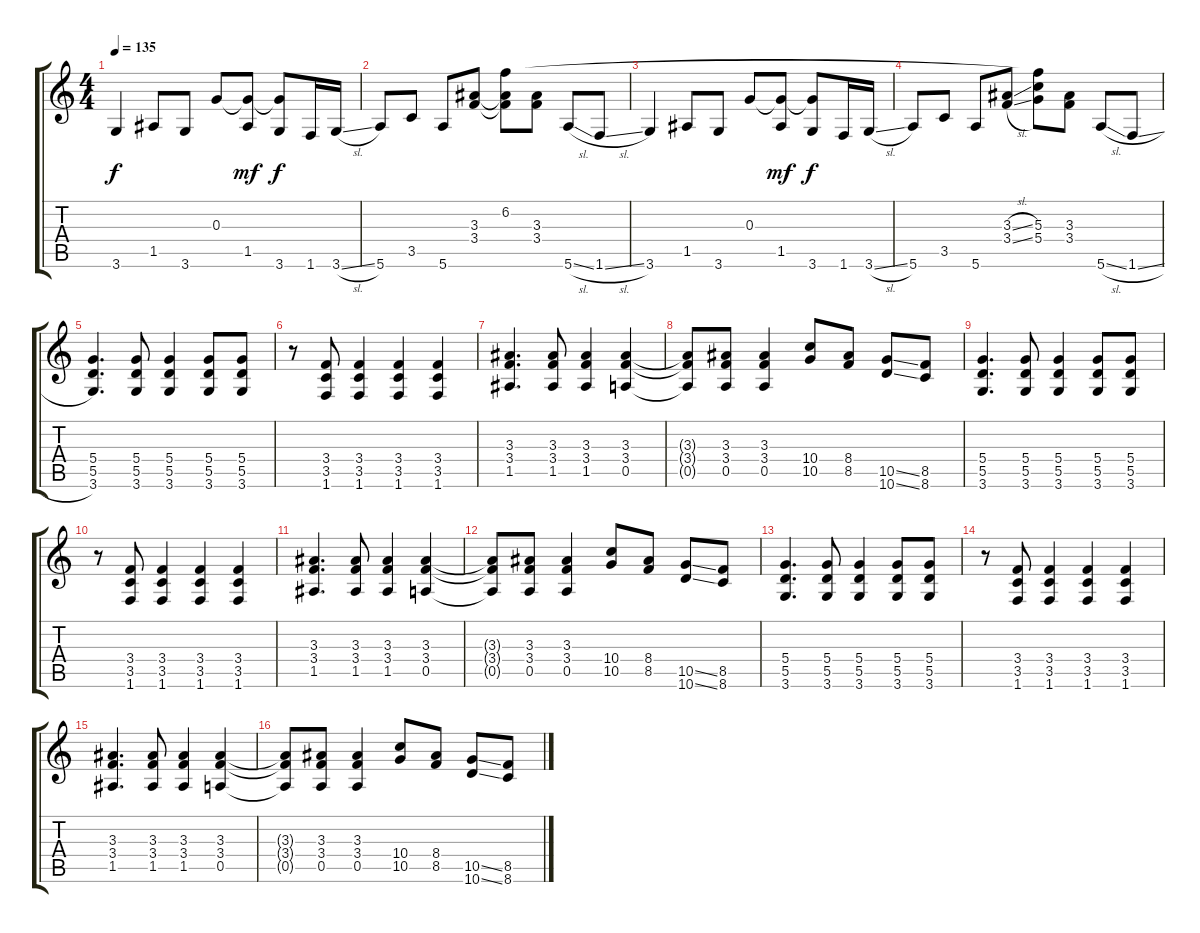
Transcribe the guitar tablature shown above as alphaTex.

\track ("  " "  ") {instrument electricguitarclean}
\staff {score tabs}
\tuning (E4 B3 G3 D3 A2 E2) {hide}
\ts (4 4)
\tempo 135
\clef g2
\ks c
3.6.4{dy f} 1.5.8 3.6.8 0.3.8 (0.3{t} 1.5).8{dy mf} (0.3{t} 3.6).8{dy f} 1.6.16 3.6{sl}.16 |
5.6.8 3.5.8 5.6.8 (3.3 3.4).8 (6.2{t} 3.3{t} 3.4{t}).8 (3.3 3.4).8 5.6{sl}.8 1.6{sl}.8 |
3.6.4 1.5.8 3.6.8 0.3.8 (0.3{t} 1.5).8{dy mf} (0.3{t} 3.6).8{dy f} 1.6.16 3.6{sl}.16 |
5.6.8 3.5.8 5.6.8 (3.3{sl} 3.4{sl}).8 (6.2{t} 5.3 5.4).8 (3.3 3.4).8 5.6{sl}.8 1.6{sl}.8 |
(5.4 5.5 3.6).4{d instrument distortionguitar} (5.4 5.5 3.6).8 (5.4 5.5 3.6).4 (5.4 5.5 3.6).8 (5.4 5.5 3.6).8 |
r.8 (3.4 3.5 1.6).8 (3.4 3.5 1.6).4 (3.4 3.5 1.6).4 (3.4 3.5 1.6).4 |
(3.3 3.4 1.5).4{d} (3.3 3.4 1.5).8 (3.3 3.4 1.5).4 (3.3 3.4 0.5).4 |
(3.3{t} 3.4{t} 0.5{t}).8 (3.3 3.4 0.5).8 (3.3 3.4 0.5).4 (10.4 10.5).8 (8.4 8.5).8 (10.5{ss} 10.6{ss}).8 (8.5 8.6).8 |
(5.4 5.5 3.6).4{d} (5.4 5.5 3.6).8 (5.4 5.5 3.6).4 (5.4 5.5 3.6).8 (5.4 5.5 3.6).8 |
r.8 (3.4 3.5 1.6).8 (3.4 3.5 1.6).4 (3.4 3.5 1.6).4 (3.4 3.5 1.6).4 |
(3.3 3.4 1.5).4{d} (3.3 3.4 1.5).8 (3.3 3.4 1.5).4 (3.3 3.4 0.5).4 |
(3.3{t} 3.4{t} 0.5{t}).8 (3.3 3.4 0.5).8 (3.3 3.4 0.5).4 (10.4 10.5).8 (8.4 8.5).8 (10.5{ss} 10.6{ss}).8 (8.5 8.6).8 |
(5.4 5.5 3.6).4{d} (5.4 5.5 3.6).8 (5.4 5.5 3.6).4 (5.4 5.5 3.6).8 (5.4 5.5 3.6).8 |
r.8 (3.4 3.5 1.6).8 (3.4 3.5 1.6).4 (3.4 3.5 1.6).4 (3.4 3.5 1.6).4 |
(3.3 3.4 1.5).4{d} (3.3 3.4 1.5).8 (3.3 3.4 1.5).4 (3.3 3.4 0.5).4 |
(3.3{t} 3.4{t} 0.5{t}).8 (3.3 3.4 0.5).8 (3.3 3.4 0.5).4 (10.4 10.5).8 (8.4 8.5).8 (10.5{ss} 10.6{ss}).8 (8.5 8.6).8
